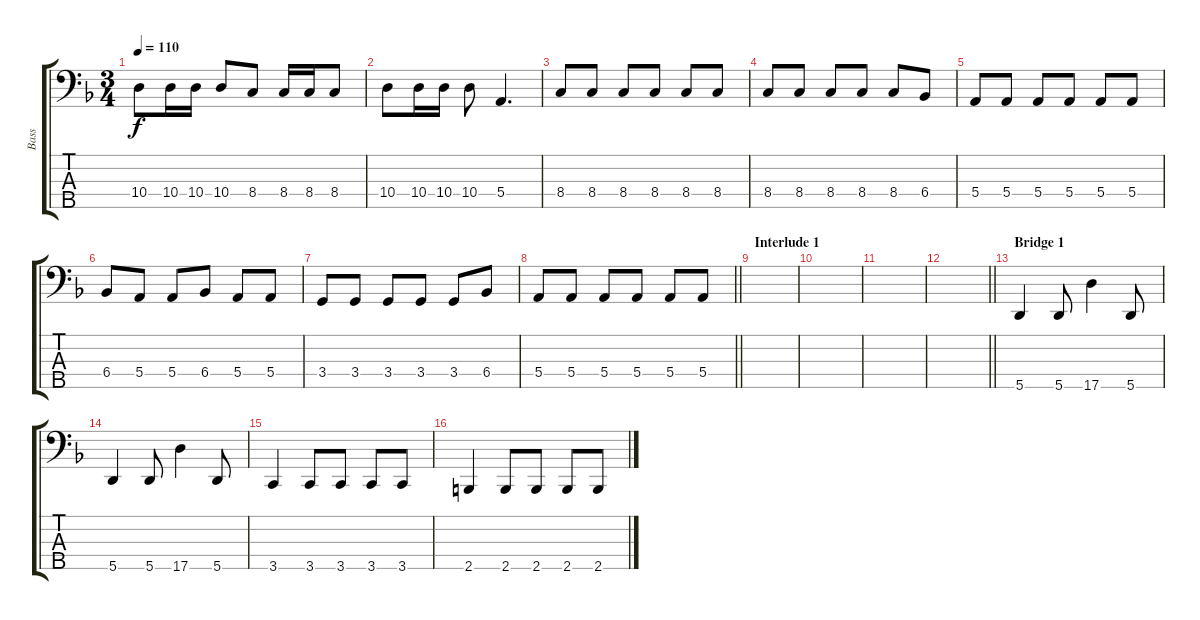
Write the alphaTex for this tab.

\track ("Bass" "Bass") {instrument electricbassfinger}
\staff {score tabs}
\tuning (G2 D2 A1 E1 A0) {hide}
\ts (3 4)
\tempo 110
\clef f4
\ks dminor
10.4.8{dy f} 10.4.16 10.4.16 10.4.8 8.4.8 8.4.16 8.4.16 8.4.8 |
10.4.8 10.4.16 10.4.16 10.4.8 5.4.4{d} |
8.4.8 8.4.8 8.4.8 8.4.8 8.4.8 8.4.8 |
8.4.8 8.4.8 8.4.8 8.4.8 8.4.8 6.4.8 |
5.4.8 5.4.8 5.4.8 5.4.8 5.4.8 5.4.8 |
6.4.8 5.4.8 5.4.8 6.4.8 5.4.8 5.4.8 |
3.4.8 3.4.8 3.4.8 3.4.8 3.4.8 6.4.8 |
\barLineRight lightlight
5.4.8 5.4.8 5.4.8 5.4.8 5.4.8 5.4.8 |
\section ("" "Interlude 1")
|
|
|
\barLineRight lightlight
|
\section ("" "Bridge 1")
5.5.4 5.5.8 17.5.4 5.5.8 |
5.5.4 5.5.8 17.5.4 5.5.8 |
3.5.4 3.5.8 3.5.8 3.5.8 3.5.8 |
2.5.4 2.5.8 2.5.8 2.5.8 2.5.8
